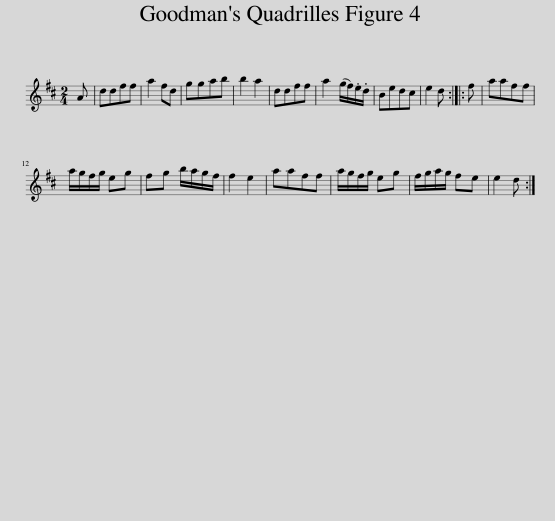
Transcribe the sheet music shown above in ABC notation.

X:1
L:1/8
M:2/4
I:linebreak $
K:D
V:1 treble
V:1
 A | ddff | a2 fd | ggab | b2 a2 | %5
 ddff | a2 (g/f/).e/.d/ | Bedc | e2 d :: f | %10
 aaff |$ a/g/f/g/ eg | fg b/a/g/f/ | f2 e2 | aaff | %15
 a/g/f/g/ eg | f/g/a/g/ fe | e2 d :| %18
